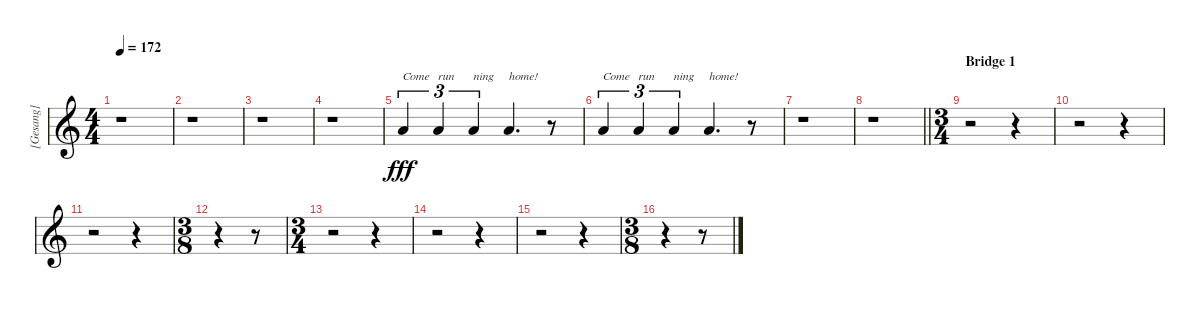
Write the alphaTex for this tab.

\track ("[Gesang]" "[Gesang]") {instrument baritonesax}
\staff {score}
\tuning (E4 B3 G3 D3 A2 E2) {hide}
\ts (4 4)
\tempo 172
\clef g2
\ks c
r.1{dy fff} |
r.1 |
r.1 |
r.1 |
10.2.4{tu (3 2) txt "Come"} 10.2.4{tu (3 2) txt "run"} 10.2.4{tu (3 2) txt "ning"} 10.2.4{d txt "home! "} r.8 |
10.2.4{tu (3 2) txt "Come"} 10.2.4{tu (3 2) txt "run"} 10.2.4{tu (3 2) txt "ning"} 10.2.4{d txt "home! "} r.8 |
r.1 |
\barLineRight lightlight
r.1 |
\ts (3 4)
\section ("" "Bridge 1")
r.2 r.4 |
r.2 r.4 |
r.2 r.4 |
\ts (3 8)
r.4 r.8 |
\ts (3 4)
r.2 r.4 |
r.2 r.4 |
r.2 r.4 |
\ts (3 8)
r.4 r.8
